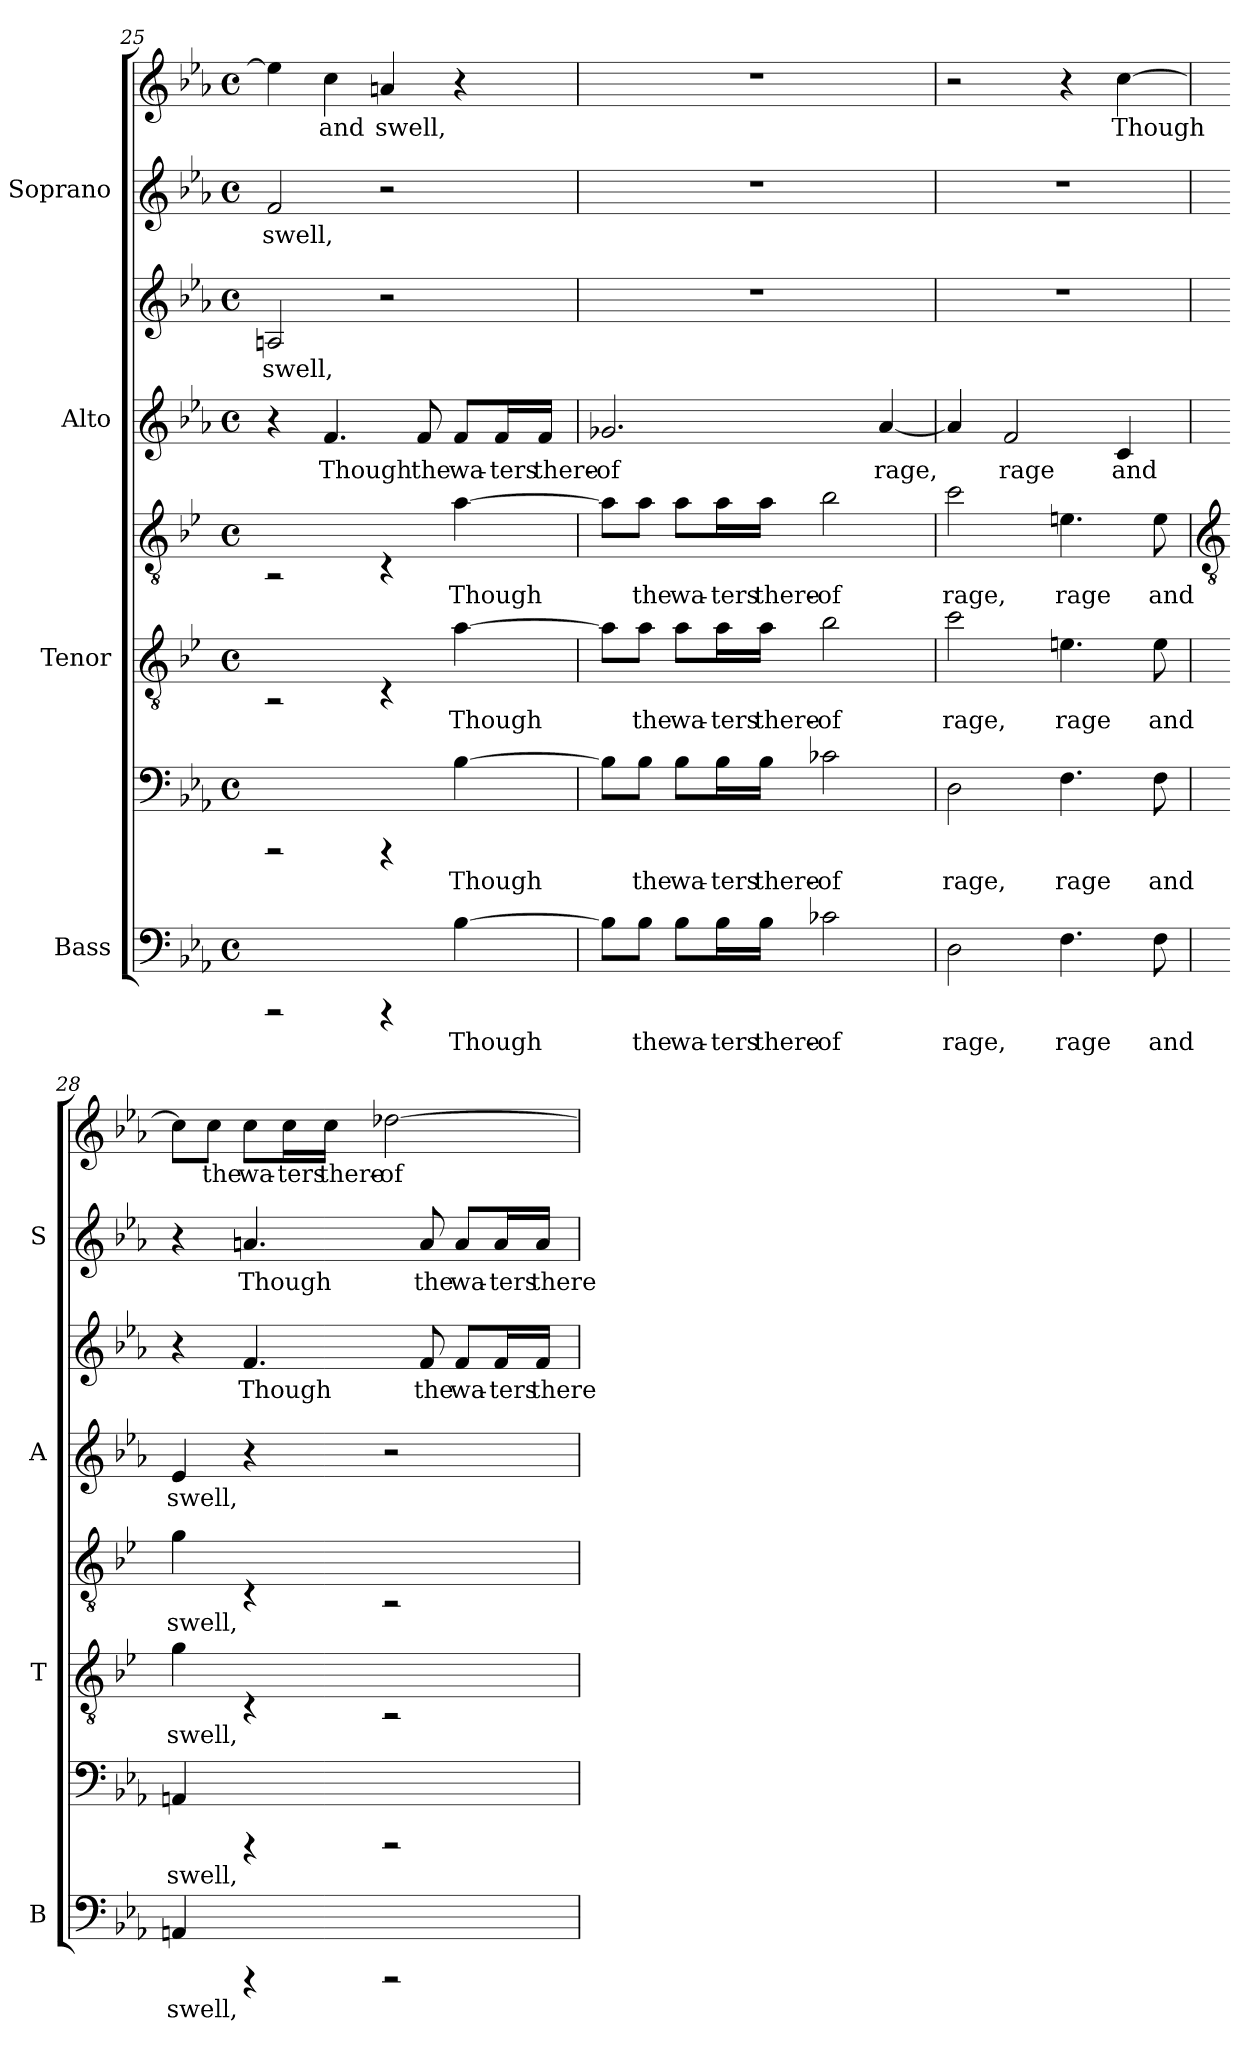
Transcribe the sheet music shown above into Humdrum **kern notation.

**kern	**text	**kern	**text	**kern	**text	**kern	**text	**kern	**text	**kern	**text	**kern	**text	**kern	**text
*part4	*part4	*part4	*part4	*part3	*part3	*part3	*part3	*part2	*part2	*part2	*part2	*part1	*part1	*part1	*part1
*staff8	*staff8	*staff7	*staff7	*staff6	*staff6	*staff5	*staff5	*staff4	*staff4	*staff3	*staff3	*staff2	*staff2	*staff1	*staff1
*I"Bass	*	*	*	*I"Tenor	*	*	*	*I"Alto	*	*	*	*I"Soprano	*	*	*
*I'B	*	*	*	*I'T	*	*	*	*I'A	*	*	*	*I'S	*	*	*
!!LO:LB:g=z
*clefF4	*	*clefF4	*	*clefGv2	*	*clefGv2	*	*clefG2	*	*clefG2	*	*clefG2	*	*clefG2	*
*	*	*	*	*ITrd4c7	*	*ITrd4c7	*	*	*	*	*	*	*	*	*
*k[b-e-a-]	*	*k[b-e-a-]	*	*k[b-e-a-]	*	*k[b-e-a-]	*	*k[b-e-a-]	*	*k[b-e-a-]	*	*k[b-e-a-]	*	*k[b-e-a-]	*
*E-:	*	*E-:	*	*E-:	*	*E-:	*	*E-:	*	*E-:	*	*E-:	*	*E-:	*
*M4/4	*	*M4/4	*	*M4/4	*	*M4/4	*	*M4/4	*	*M4/4	*	*M4/4	*	*M4/4	*
*met(c)	*	*met(c)	*	*met(c)	*	*met(c)	*	*met(c)	*	*met(c)	*	*met(c)	*	*met(c)	*
=25	=25	=25	=25	=25	=25	=25	=25	=25	=25	=25	=25	=25	=25	=25	=25
!	!	!	!	!	!	!	!	!	!	!	!LO:LY:b	!	!LO:LY:b	!	!
2rFFF	.	2rFFF	.	2rBB	.	2rBB	.	4r	.	2An	swell,	2f	swell,	4ee-]	.
!	!	!	!	!	!	!	!	!	!LO:LY:b	!	!	!	!	!	!LO:LY:b
.	.	.	.	.	.	.	.	4.f	Though	.	.	.	.	4cc	and
!	!	!	!	!	!	!	!	!	!	!	!	!	!	!	!LO:LY:b
4rFFF	.	4rFFF	.	4rBB	.	4rBB	.	.	.	2r	.	2r	.	4an	swell,
!	!	!	!	!	!	!	!	!	!LO:LY:b	!	!	!	!	!	!
.	.	.	.	.	.	.	.	8f	the	.	.	.	.	.	.
!	!LO:LY:b	!	!LO:LY:b	!	!LO:LY:b	!	!LO:LY:b	!	!LO:LY:b	!	!	!	!	!	!
[4B-	Though	[4B-	Though	[4d	Though	[4d	Though	8f/L	wa-	.	.	.	.	4r	.
!	!	!	!	!	!	!	!	!	!LO:LY:b	!	!	!	!	!	!
.	.	.	.	.	.	.	.	16f/L	-ters	.	.	.	.	.	.
!	!	!	!	!	!	!	!	!	!LO:LY:b	!	!	!	!	!	!
.	.	.	.	.	.	.	.	16f/JJ	there-	.	.	.	.	.	.
=26	=26	=26	=26	=26	=26	=26	=26	=26	=26	=26	=26	=26	=26	=26	=26
!	!	!	!	!	!	!	!	!	!LO:LY:b	!	!	!	!	!	!
8B-\L]	.	8B-\L]	.	8d\L]	.	8d\L]	.	2.g-X	-of	1r	.	1r	.	1r	.
!	!LO:LY:b	!	!LO:LY:b	!	!LO:LY:b	!	!LO:LY:b	!	!	!	!	!	!	!	!
8B-\J	the	8B-\J	the	8d\J	the	8d\J	the	.	.	.	.	.	.	.	.
!	!LO:LY:b	!	!LO:LY:b	!	!LO:LY:b	!	!LO:LY:b	!	!	!	!	!	!	!	!
8B-\L	wa-	8B-\L	wa-	8d\L	wa-	8d\L	wa-	.	.	.	.	.	.	.	.
!	!LO:LY:b	!	!LO:LY:b	!	!LO:LY:b	!	!LO:LY:b	!	!	!	!	!	!	!	!
16B-\L	-ters	16B-\L	-ters	16d\L	-ters	16d\L	-ters	.	.	.	.	.	.	.	.
!	!LO:LY:b	!	!LO:LY:b	!	!LO:LY:b	!	!LO:LY:b	!	!	!	!	!	!	!	!
16B-\JJ	there-	16B-\JJ	there-	16d\JJ	there-	16d\JJ	there-	.	.	.	.	.	.	.	.
!	!LO:LY:b	!	!LO:LY:b	!	!LO:LY:b	!	!LO:LY:b	!	!	!	!	!	!	!	!
2c-X	-of	2c-X	-of	2e-	-of	2e-	-of	.	.	.	.	.	.	.	.
!	!	!	!	!	!	!	!	!	!LO:LY:b	!	!	!	!	!	!
.	.	.	.	.	.	.	.	[4a-	rage,	.	.	.	.	.	.
=27	=27	=27	=27	=27	=27	=27	=27	=27	=27	=27	=27	=27	=27	=27	=27
!	!LO:LY:b	!	!LO:LY:b	!	!LO:LY:b	!	!LO:LY:b	!	!	!	!	!	!	!	!
2D	rage,	2D	rage,	2f	rage,	2f	rage,	4a-]	.	1r	.	1r	.	2r	.
!	!	!	!	!	!	!	!	!	!LO:LY:b	!	!	!	!	!	!
.	.	.	.	.	.	.	.	2f	rage	.	.	.	.	.	.
!	!LO:LY:b	!	!LO:LY:b	!	!LO:LY:b	!	!LO:LY:b	!	!	!	!	!	!	!	!
4.F	rage	4.F	rage	4.An	rage	4.An	rage	.	.	.	.	.	.	4r	.
!	!	!	!	!	!	!	!	!	!LO:LY:b	!	!	!	!	!	!LO:LY:b
.	.	.	.	.	.	.	.	4c	and	.	.	.	.	[4cc	Though
!	!LO:LY:b	!	!LO:LY:b	!	!LO:LY:b	!	!LO:LY:b	!	!	!	!	!	!	!	!
8F	and	8F	and	8A	and	8A	and	.	.	.	.	.	.	.	.
!!LO:LB:g=z
=28	=28	=28	=28	=28	=28	=28	=28	=28	=28	=28	=28	=28	=28	=28	=28
*	*	*	*	*	*	*clefGv2	*	*	*	*	*	*	*	*	*
!	!LO:LY:b	!	!LO:LY:b	!	!LO:LY:b	!	!LO:LY:b	!	!LO:LY:b	!	!	!	!	!	!
4AAn	swell,	4AAn	swell,	4c	swell,	4c	swell,	4e-	-swell,	4r	.	4r	.	8cc\L]	.
!	!	!	!	!	!	!	!	!	!	!	!	!	!	!	!LO:LY:b
.	.	.	.	.	.	.	.	.	.	.	.	.	.	8cc\J	the
!	!	!	!	!	!	!	!	!	!	!	!LO:LY:b	!	!LO:LY:b	!	!LO:LY:b
4rFFF	.	4rFFF	.	4rBB	.	4rBB	.	4r	.	4.f	Though	4.an	Though	8cc\L	wa-
!	!	!	!	!	!	!	!	!	!	!	!	!	!	!	!LO:LY:b
.	.	.	.	.	.	.	.	.	.	.	.	.	.	16cc\L	-ters
!	!	!	!	!	!	!	!	!	!	!	!	!	!	!	!LO:LY:b
.	.	.	.	.	.	.	.	.	.	.	.	.	.	16cc\JJ	there-
!	!	!	!	!	!	!	!	!	!	!	!	!	!	!	!LO:LY:b
2rFFF	.	2rFFF	.	2rBB	.	2rBB	.	2r	.	.	.	.	.	[2dd-X	-of
!	!	!	!	!	!	!	!	!	!	!	!LO:LY:b	!	!LO:LY:b	!	!
.	.	.	.	.	.	.	.	.	.	8f	the	8a	the	.	.
!	!	!	!	!	!	!	!	!	!	!	!LO:LY:b	!	!LO:LY:b	!	!
.	.	.	.	.	.	.	.	.	.	8f/L	wa-	8a/L	wa-	.	.
!	!	!	!	!	!	!	!	!	!	!	!LO:LY:b	!	!LO:LY:b	!	!
.	.	.	.	.	.	.	.	.	.	16f/L	-ters	16a/L	-ters	.	.
!	!	!	!	!	!	!	!	!	!	!	!LO:LY:b	!	!LO:LY:b	!	!
.	.	.	.	.	.	.	.	.	.	16f/JJ	there-	16a/JJ	there-	.	.
=	=	=	=	=	=	=	=	=	=	=	=	=	=	=	=
*-	*-	*-	*-	*-	*-	*-	*-	*-	*-	*-	*-	*-	*-	*-	*-
